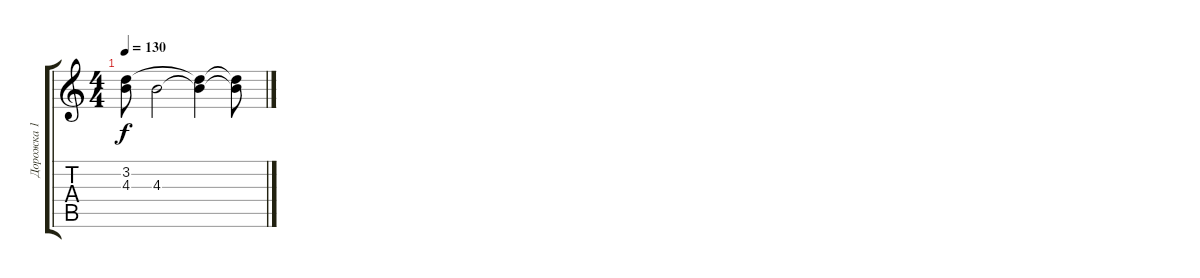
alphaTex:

\track ("Дорожка 1" "Дорожка 1") {instrument electricguitarclean}
\staff {score tabs}
\tuning (E4 B3 G3 D3 A2 E2) {hide}
\ts (4 4)
\tempo 130
\clef g2
\ks c
(3.2 4.3{t}).8{dy f} 4.3.2 (3.2{t} 4.3{t}).4 (3.2{t} 4.3{t}).8
